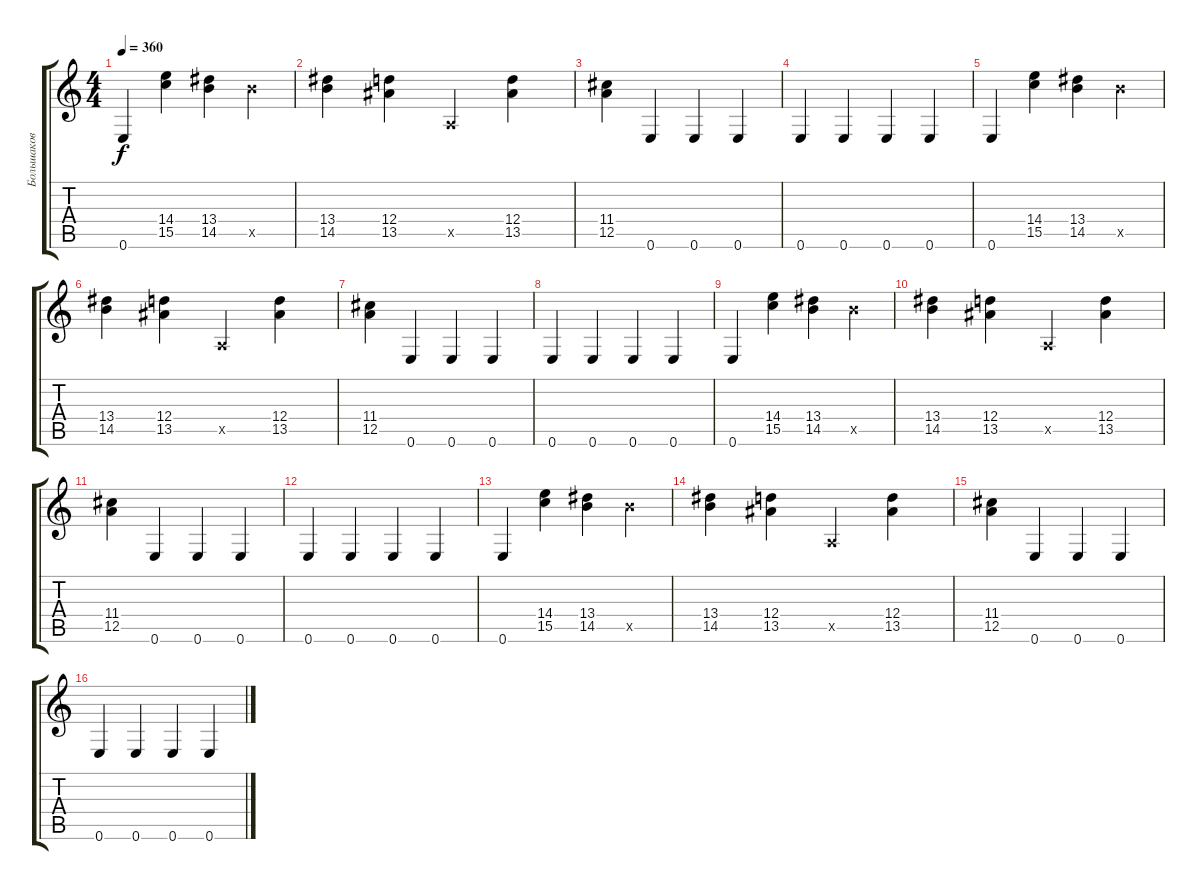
\track ("Большаков" "Большаков") {instrument overdrivenguitar}
\staff {score tabs}
\tuning (E4 B3 G3 D3 A2 E2) {hide}
\ts (4 4)
\tempo 360
\clef g2
\ks c
0.6.4{dy f} (14.4 15.5).4 (13.4 14.5).4 14.5{x}.4 |
(13.4 14.5).4 (12.4 13.5).4 0.5{x}.4 (12.4 13.5).4 |
(11.4 12.5).4 0.6.4 0.6.4 0.6.4 |
0.6.4 0.6.4 0.6.4 0.6.4 |
0.6.4 (14.4 15.5).4 (13.4 14.5).4 14.5{x}.4 |
(13.4 14.5).4 (12.4 13.5).4 0.5{x}.4 (12.4 13.5).4 |
(11.4 12.5).4 0.6.4 0.6.4 0.6.4 |
0.6.4 0.6.4 0.6.4 0.6.4 |
0.6.4 (14.4 15.5).4 (13.4 14.5).4 14.5{x}.4 |
(13.4 14.5).4 (12.4 13.5).4 0.5{x}.4 (12.4 13.5).4 |
(11.4 12.5).4 0.6.4 0.6.4 0.6.4 |
0.6.4 0.6.4 0.6.4 0.6.4 |
0.6.4 (14.4 15.5).4 (13.4 14.5).4 14.5{x}.4 |
(13.4 14.5).4 (12.4 13.5).4 0.5{x}.4 (12.4 13.5).4 |
(11.4 12.5).4 0.6.4 0.6.4 0.6.4 |
0.6.4 0.6.4 0.6.4 0.6.4
